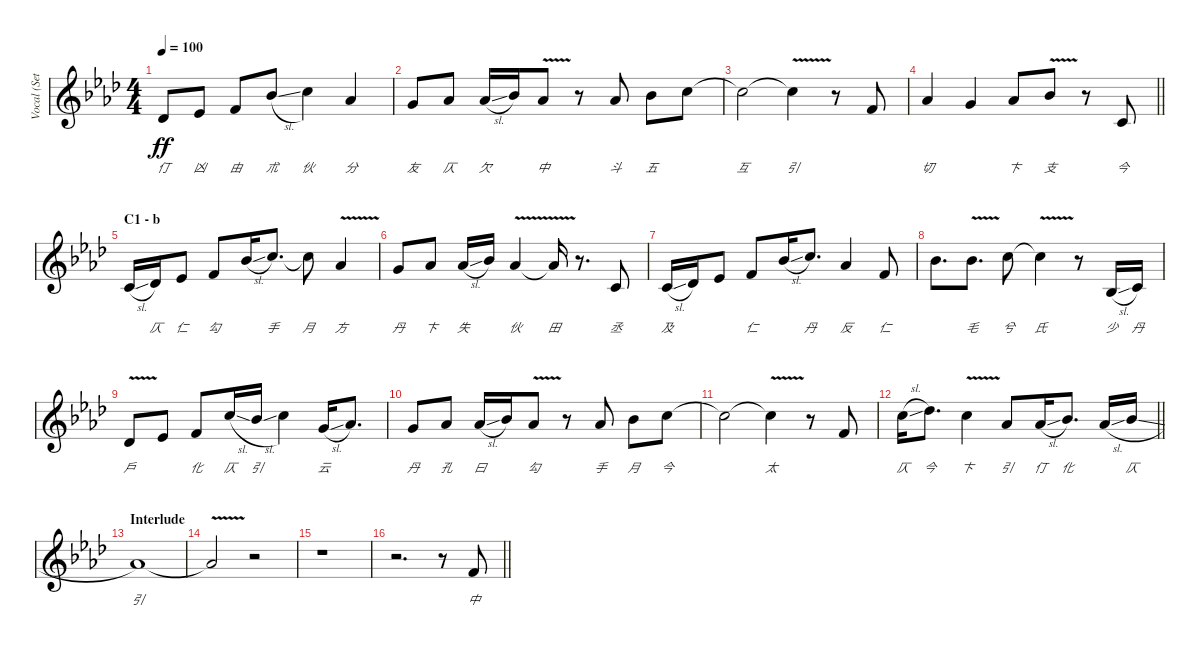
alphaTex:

\track ("Vocal (Setsuna)" "Vocal (Set") {instrument clarinet}
\staff {score}
\tuning (E4 B3 G3 D3 A2 E2) {hide}
\ts (4 4)
\tempo 100
\clef g2
\ks ab
2.2.8{lyrics (0 "仃") lyrics (1 "") lyrics (2 "") lyrics (3 "") lyrics (4 "") dy ff} 4.2.8{lyrics (0 "凶") lyrics (1 "") lyrics (2 "") lyrics (3 "") lyrics (4 "")} 1.1.8{lyrics (0 "由") lyrics (1 "") lyrics (2 "") lyrics (3 "") lyrics (4 "")} 6.1{sl}.8{lyrics (0 "朮") lyrics (1 "") lyrics (2 "") lyrics (3 "") lyrics (4 "")} 8.1.4{lyrics (0 "伙") lyrics (1 "") lyrics (2 "") lyrics (3 "") lyrics (4 "")} 4.1.4{lyrics (0 "分") lyrics (1 "") lyrics (2 "") lyrics (3 "") lyrics (4 "")} |
3.1.8{lyrics (0 "友") lyrics (1 "") lyrics (2 "") lyrics (3 "") lyrics (4 "")} 4.1.8{lyrics (0 "仄") lyrics (1 "") lyrics (2 "") lyrics (3 "") lyrics (4 "")} 4.1{sl}.16{lyrics (0 "欠") lyrics (1 "") lyrics (2 "") lyrics (3 "") lyrics (4 "")} 6.1.16{lyrics (0 "") lyrics (1 "") lyrics (2 "") lyrics (3 "") lyrics (4 "")} 4.1{v}.8{lyrics (0 "中") lyrics (1 "") lyrics (2 "") lyrics (3 "") lyrics (4 "")} r.8 4.1.8{lyrics (0 "斗") lyrics (1 "") lyrics (2 "") lyrics (3 "") lyrics (4 "")} 6.1.8{lyrics (0 "五") lyrics (1 "") lyrics (2 "") lyrics (3 "") lyrics (4 "")} 8.1.8{lyrics (0 "") lyrics (1 "") lyrics (2 "") lyrics (3 "") lyrics (4 "")} |
8.1{t}.2{lyrics (0 "互") lyrics (1 "") lyrics (2 "") lyrics (3 "") lyrics (4 "")} 8.1{v t}.4{lyrics (0 "引") lyrics (1 "") lyrics (2 "") lyrics (3 "") lyrics (4 "")} r.8 6.2.8{lyrics (0 "") lyrics (1 "") lyrics (2 "") lyrics (3 "") lyrics (4 "")} |
\barLineRight lightlight
4.1.4{lyrics (0 "切") lyrics (1 "") lyrics (2 "") lyrics (3 "") lyrics (4 "")} 3.1.4{lyrics (0 "") lyrics (1 "") lyrics (2 "") lyrics (3 "") lyrics (4 "")} 4.1.8{lyrics (0 "卞") lyrics (1 "") lyrics (2 "") lyrics (3 "") lyrics (4 "")} 6.1{v}.8{lyrics (0 "支") lyrics (1 "") lyrics (2 "") lyrics (3 "") lyrics (4 "")} r.8 5.3.8{lyrics (0 "今") lyrics (1 "") lyrics (2 "") lyrics (3 "") lyrics (4 "")} |
\section ("" "C1 - b")
5.3{sl}.16{lyrics (0 "") lyrics (1 "") lyrics (2 "") lyrics (3 "") lyrics (4 "")} 6.3.16{lyrics (0 "仄") lyrics (1 "") lyrics (2 "") lyrics (3 "") lyrics (4 "")} 4.2.8{lyrics (0 "仁") lyrics (1 "") lyrics (2 "") lyrics (3 "") lyrics (4 "")} 6.2.8{lyrics (0 "勾") lyrics (1 "") lyrics (2 "") lyrics (3 "") lyrics (4 "")} 6.1{sl}.16{lyrics (0 "") lyrics (1 "") lyrics (2 "") lyrics (3 "") lyrics (4 "")} 8.1.8{d lyrics (0 "手") lyrics (1 "") lyrics (2 "") lyrics (3 "") lyrics (4 "")} 8.1{t}.8{lyrics (0 "月") lyrics (1 "") lyrics (2 "") lyrics (3 "") lyrics (4 "")} 9.2{v}.4{lyrics (0 "方") lyrics (1 "") lyrics (2 "") lyrics (3 "") lyrics (4 "")} |
3.1.8{lyrics (0 "丹") lyrics (1 "") lyrics (2 "") lyrics (3 "") lyrics (4 "")} 4.1.8{lyrics (0 "卞") lyrics (1 "") lyrics (2 "") lyrics (3 "") lyrics (4 "")} 4.1{sl}.16{lyrics (0 "失") lyrics (1 "") lyrics (2 "") lyrics (3 "") lyrics (4 "")} 6.1.16{lyrics (0 "") lyrics (1 "") lyrics (2 "") lyrics (3 "") lyrics (4 "")} 4.1{v}.4{lyrics (0 "伙") lyrics (1 "") lyrics (2 "") lyrics (3 "") lyrics (4 "")} 4.1{t}.16{lyrics (0 "田") lyrics (1 "") lyrics (2 "") lyrics (3 "") lyrics (4 "")} r.8{d} 5.3.8{lyrics (0 "丞") lyrics (1 "") lyrics (2 "") lyrics (3 "") lyrics (4 "")} |
5.3{sl}.16{lyrics (0 "及") lyrics (1 "") lyrics (2 "") lyrics (3 "") lyrics (4 "")} 6.3.16{lyrics (0 "") lyrics (1 "") lyrics (2 "") lyrics (3 "") lyrics (4 "")} 4.2.8{lyrics (0 "") lyrics (1 "") lyrics (2 "") lyrics (3 "") lyrics (4 "")} 6.2.8{lyrics (0 "仁") lyrics (1 "") lyrics (2 "") lyrics (3 "") lyrics (4 "")} 6.1{sl}.16{lyrics (0 "") lyrics (1 "") lyrics (2 "") lyrics (3 "") lyrics (4 "")} 8.1.8{d lyrics (0 "丹") lyrics (1 "") lyrics (2 "") lyrics (3 "") lyrics (4 "")} 9.2.4{lyrics (0 "反") lyrics (1 "") lyrics (2 "") lyrics (3 "") lyrics (4 "")} 10.3.8{lyrics (0 "仁") lyrics (1 "") lyrics (2 "") lyrics (3 "") lyrics (4 "")} |
11.2.8{d lyrics (0 "") lyrics (1 "") lyrics (2 "") lyrics (3 "") lyrics (4 "")} 11.2{v}.8{d lyrics (0 "毛") lyrics (1 "") lyrics (2 "") lyrics (3 "") lyrics (4 "")} 8.1.8{lyrics (0 "兮") lyrics (1 "") lyrics (2 "") lyrics (3 "") lyrics (4 "")} 8.1{v t}.4{lyrics (0 "氏") lyrics (1 "") lyrics (2 "") lyrics (3 "") lyrics (4 "")} r.8 8.4{sl}.16{lyrics (0 "少") lyrics (1 "") lyrics (2 "") lyrics (3 "") lyrics (4 "")} 10.4.16{lyrics (0 "丹") lyrics (1 "") lyrics (2 "") lyrics (3 "") lyrics (4 "")} |
11.4{v}.8{lyrics (0 "戶") lyrics (1 "") lyrics (2 "") lyrics (3 "") lyrics (4 "")} 8.3.8{lyrics (0 "") lyrics (1 "") lyrics (2 "") lyrics (3 "") lyrics (4 "")} 10.3.8{lyrics (0 "化") lyrics (1 "") lyrics (2 "") lyrics (3 "") lyrics (4 "")} 8.1{sl}.16{lyrics (0 "仄") lyrics (1 "") lyrics (2 "") lyrics (3 "") lyrics (4 "")} 6.1{sl}.16{lyrics (0 "引") lyrics (1 "") lyrics (2 "") lyrics (3 "") lyrics (4 "")} 8.1.4{lyrics (0 "") lyrics (1 "") lyrics (2 "") lyrics (3 "") lyrics (4 "")} 3.1{sl}.16{lyrics (0 "云") lyrics (1 "") lyrics (2 "") lyrics (3 "") lyrics (4 "")} 4.1.8{d lyrics (0 "") lyrics (1 "") lyrics (2 "") lyrics (3 "") lyrics (4 "")} |
3.1.8{lyrics (0 "丹") lyrics (1 "") lyrics (2 "") lyrics (3 "") lyrics (4 "")} 4.1.8{lyrics (0 "孔") lyrics (1 "") lyrics (2 "") lyrics (3 "") lyrics (4 "")} 4.1{sl}.16{lyrics (0 "曰") lyrics (1 "") lyrics (2 "") lyrics (3 "") lyrics (4 "")} 6.1.16{lyrics (0 "") lyrics (1 "") lyrics (2 "") lyrics (3 "") lyrics (4 "")} 4.1{v}.8{lyrics (0 "勾") lyrics (1 "") lyrics (2 "") lyrics (3 "") lyrics (4 "")} r.8 4.1.8{lyrics (0 "手") lyrics (1 "") lyrics (2 "") lyrics (3 "") lyrics (4 "")} 6.1.8{lyrics (0 "月") lyrics (1 "") lyrics (2 "") lyrics (3 "") lyrics (4 "")} 8.1.8{lyrics (0 "今") lyrics (1 "") lyrics (2 "") lyrics (3 "") lyrics (4 "")} |
8.1{t}.2{lyrics (0 "") lyrics (1 "") lyrics (2 "") lyrics (3 "") lyrics (4 "")} 8.1{v t}.4{lyrics (0 "太") lyrics (1 "") lyrics (2 "") lyrics (3 "") lyrics (4 "")} r.8 6.2.8{lyrics (0 "") lyrics (1 "") lyrics (2 "") lyrics (3 "") lyrics (4 "")} |
\barLineRight lightlight
8.1{sl}.16{lyrics (0 "仄") lyrics (1 "") lyrics (2 "") lyrics (3 "") lyrics (4 "")} 9.1.8{d lyrics (0 "今") lyrics (1 "") lyrics (2 "") lyrics (3 "") lyrics (4 "")} 8.1{v}.4{lyrics (0 "卞") lyrics (1 "") lyrics (2 "") lyrics (3 "") lyrics (4 "")} 9.2.8{lyrics (0 "引") lyrics (1 "") lyrics (2 "") lyrics (3 "") lyrics (4 "")} 4.1{sl}.16{lyrics (0 "仃") lyrics (1 "") lyrics (2 "") lyrics (3 "") lyrics (4 "")} 6.1.8{d lyrics (0 "化") lyrics (1 "") lyrics (2 "") lyrics (3 "") lyrics (4 "")} 4.1{sl}.16{lyrics (0 "") lyrics (1 "") lyrics (2 "") lyrics (3 "") lyrics (4 "")} 6.1{sl}.16{lyrics (0 "仄") lyrics (1 "") lyrics (2 "") lyrics (3 "") lyrics (4 "")} |
\section ("" "Interlude")
4.1.1{lyrics (0 "引") lyrics (1 "") lyrics (2 "") lyrics (3 "") lyrics (4 "") volume 6} |
4.1{v t}.2{lyrics (0 "") lyrics (1 "") lyrics (2 "") lyrics (3 "") lyrics (4 "")} r.2 |
r.1 |
\barLineRight lightlight
r.2{d} r.8 1.1.8{lyrics (0 "中") lyrics (1 "") lyrics (2 "") lyrics (3 "") lyrics (4 "") volume 13}
